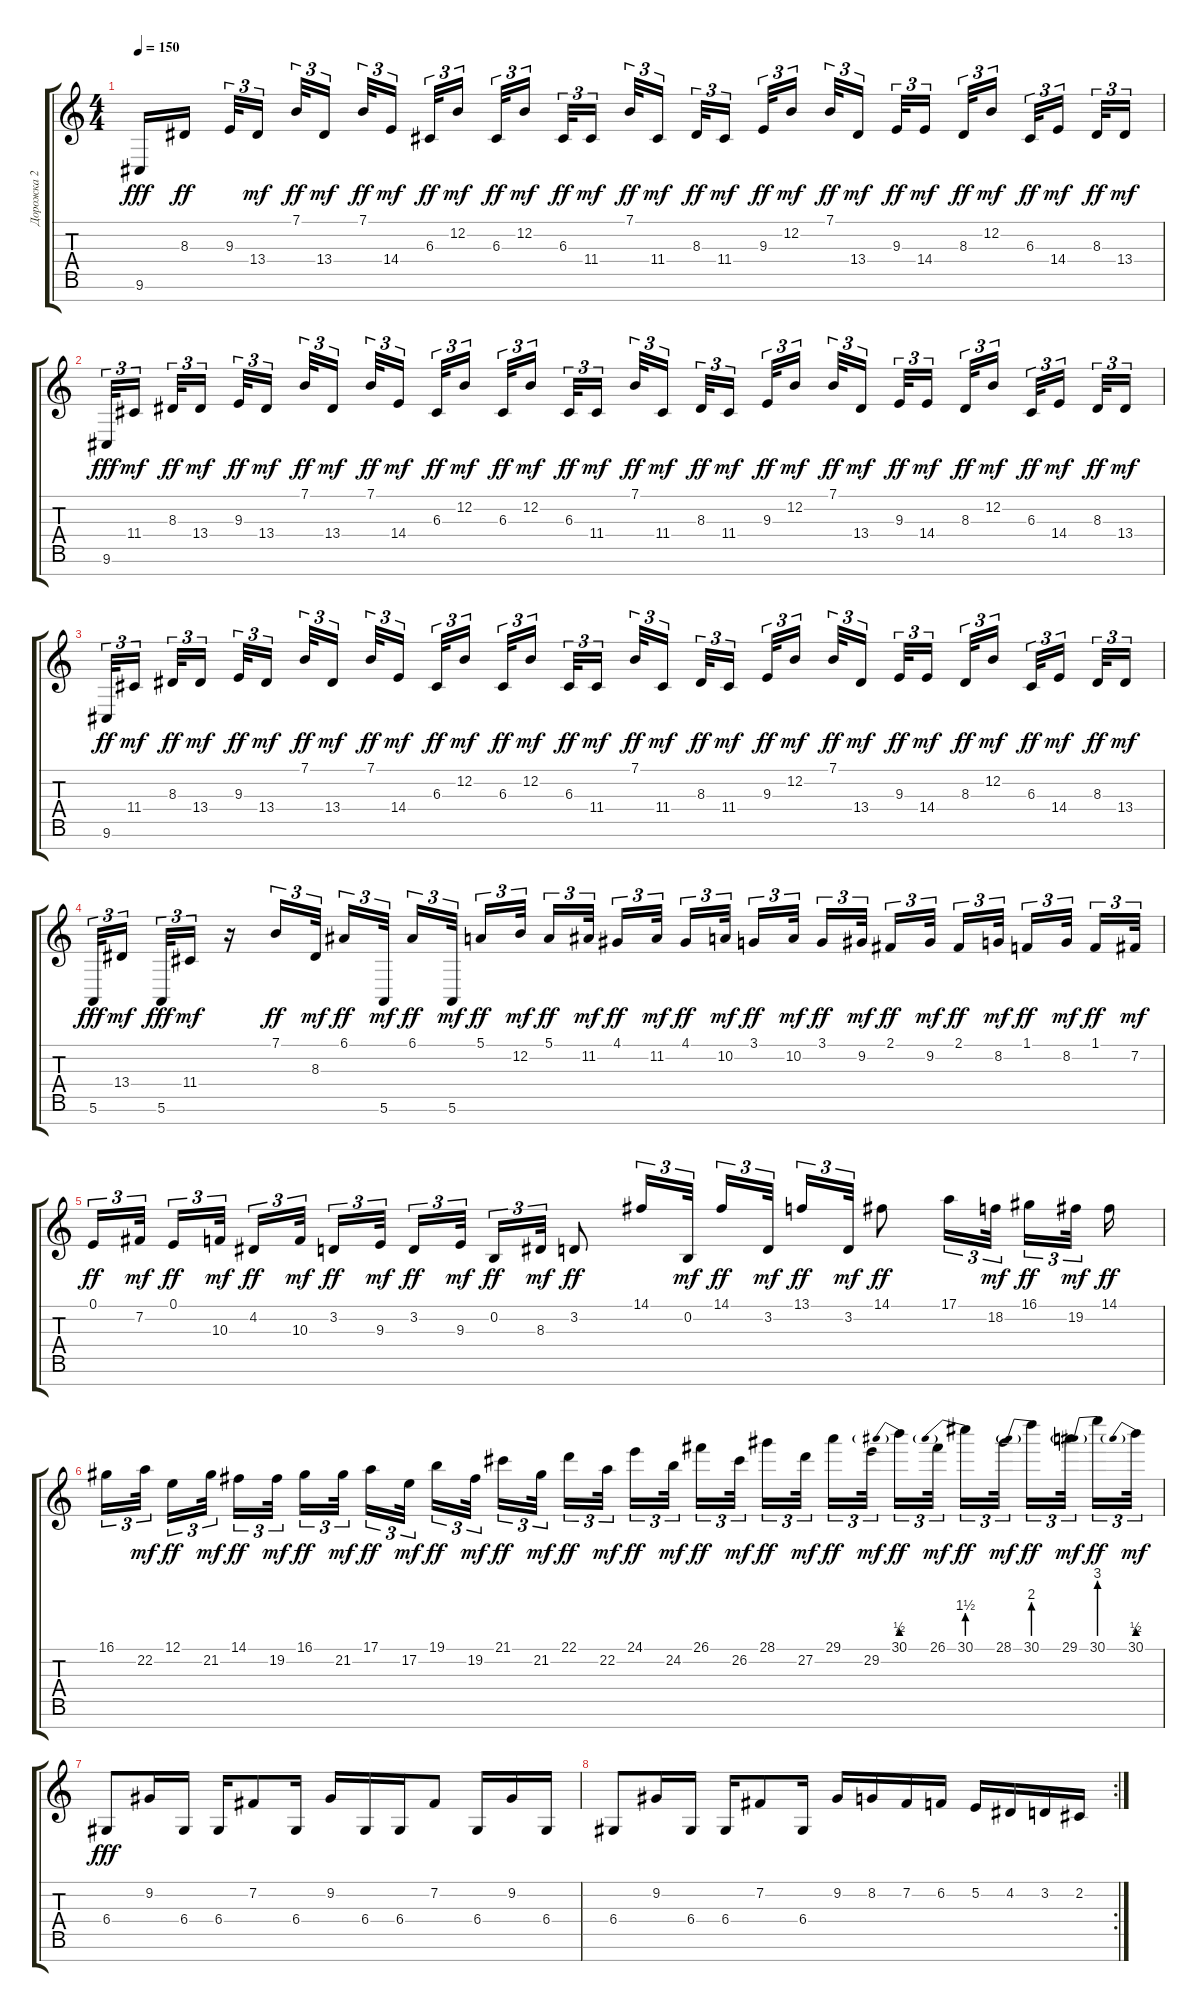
\track ("Дорожка 2" "Дорожка 2") {instrument lead1square}
\staff {score tabs}
\tuning (E4 B3 G3 D3 A2 E2 B1) {hide}
\ts (4 4)
\tempo 150
\clef g2
\ks c
9.6.16{dy fff} 8.3.16{dy ff beam splitsecondary} 9.3.32{tu (3 2)} 13.4.16{tu (3 2) dy mf beam splitsecondary} 7.1.32{tu (3 2) dy ff} 13.4.16{tu (3 2) dy mf} 7.1.32{tu (3 2) dy ff} 14.4.16{tu (3 2) dy mf beam splitsecondary} 6.3.32{tu (3 2) dy ff} 12.2.16{tu (3 2) dy mf beam splitsecondary} 6.3.32{tu (3 2) dy ff} 12.2.16{tu (3 2) dy mf beam splitsecondary} 6.3.32{tu (3 2) dy ff} 11.4.16{tu (3 2) dy mf} 7.1.32{tu (3 2) dy ff} 11.4.16{tu (3 2) dy mf beam splitsecondary} 8.3.32{tu (3 2) dy ff} 11.4.16{tu (3 2) dy mf beam splitsecondary} 9.3.32{tu (3 2) dy ff} 12.2.16{tu (3 2) dy mf beam splitsecondary} 7.1.32{tu (3 2) dy ff} 13.4.16{tu (3 2) dy mf} 9.3.32{tu (3 2) dy ff} 14.4.16{tu (3 2) dy mf beam splitsecondary} 8.3.32{tu (3 2) dy ff} 12.2.16{tu (3 2) dy mf beam splitsecondary} 6.3.32{tu (3 2) dy ff} 14.4.16{tu (3 2) dy mf beam splitsecondary} 8.3.32{tu (3 2) dy ff} 13.4.16{tu (3 2) dy mf} |
9.6.32{tu (3 2) dy fff} 11.4.16{tu (3 2) dy mf beam splitsecondary} 8.3.32{tu (3 2) dy ff} 13.4.16{tu (3 2) dy mf beam splitsecondary} 9.3.32{tu (3 2) dy ff} 13.4.16{tu (3 2) dy mf beam splitsecondary} 7.1.32{tu (3 2) dy ff} 13.4.16{tu (3 2) dy mf} 7.1.32{tu (3 2) dy ff} 14.4.16{tu (3 2) dy mf beam splitsecondary} 6.3.32{tu (3 2) dy ff} 12.2.16{tu (3 2) dy mf beam splitsecondary} 6.3.32{tu (3 2) dy ff} 12.2.16{tu (3 2) dy mf beam splitsecondary} 6.3.32{tu (3 2) dy ff} 11.4.16{tu (3 2) dy mf} 7.1.32{tu (3 2) dy ff} 11.4.16{tu (3 2) dy mf beam splitsecondary} 8.3.32{tu (3 2) dy ff} 11.4.16{tu (3 2) dy mf beam splitsecondary} 9.3.32{tu (3 2) dy ff} 12.2.16{tu (3 2) dy mf beam splitsecondary} 7.1.32{tu (3 2) dy ff} 13.4.16{tu (3 2) dy mf} 9.3.32{tu (3 2) dy ff} 14.4.16{tu (3 2) dy mf beam splitsecondary} 8.3.32{tu (3 2) dy ff} 12.2.16{tu (3 2) dy mf beam splitsecondary} 6.3.32{tu (3 2) dy ff} 14.4.16{tu (3 2) dy mf beam splitsecondary} 8.3.32{tu (3 2) dy ff} 13.4.16{tu (3 2) dy mf} |
9.6.32{tu (3 2) dy ff} 11.4.16{tu (3 2) dy mf beam splitsecondary} 8.3.32{tu (3 2) dy ff} 13.4.16{tu (3 2) dy mf beam splitsecondary} 9.3.32{tu (3 2) dy ff} 13.4.16{tu (3 2) dy mf beam splitsecondary} 7.1.32{tu (3 2) dy ff} 13.4.16{tu (3 2) dy mf} 7.1.32{tu (3 2) dy ff} 14.4.16{tu (3 2) dy mf beam splitsecondary} 6.3.32{tu (3 2) dy ff} 12.2.16{tu (3 2) dy mf beam splitsecondary} 6.3.32{tu (3 2) dy ff} 12.2.16{tu (3 2) dy mf beam splitsecondary} 6.3.32{tu (3 2) dy ff} 11.4.16{tu (3 2) dy mf} 7.1.32{tu (3 2) dy ff} 11.4.16{tu (3 2) dy mf beam splitsecondary} 8.3.32{tu (3 2) dy ff} 11.4.16{tu (3 2) dy mf beam splitsecondary} 9.3.32{tu (3 2) dy ff} 12.2.16{tu (3 2) dy mf beam splitsecondary} 7.1.32{tu (3 2) dy ff} 13.4.16{tu (3 2) dy mf} 9.3.32{tu (3 2) dy ff} 14.4.16{tu (3 2) dy mf beam splitsecondary} 8.3.32{tu (3 2) dy ff} 12.2.16{tu (3 2) dy mf beam splitsecondary} 6.3.32{tu (3 2) dy ff} 14.4.16{tu (3 2) dy mf beam splitsecondary} 8.3.32{tu (3 2) dy ff} 13.4.16{tu (3 2) dy mf} |
5.6.32{tu (3 2) dy fff} 13.4.16{tu (3 2) dy mf beam splitsecondary} 5.6.32{tu (3 2) dy fff} 11.4.16{tu (3 2) dy mf} r.16 7.1.16{tu (3 2) dy ff} 8.3.32{tu (3 2) dy mf} 6.1.16{tu (3 2) dy ff} 5.6.32{tu (3 2) dy mf beam splitsecondary} 6.1.16{tu (3 2) dy ff} 5.6.32{tu (3 2) dy mf beam splitsecondary} 5.1.16{tu (3 2) dy ff} 12.2.32{tu (3 2) dy mf beam splitsecondary} 5.1.16{tu (3 2) dy ff} 11.2.32{tu (3 2) dy mf} 4.1.16{tu (3 2) dy ff} 11.2.32{tu (3 2) dy mf beam splitsecondary} 4.1.16{tu (3 2) dy ff} 10.2.32{tu (3 2) dy mf beam splitsecondary} 3.1.16{tu (3 2) dy ff} 10.2.32{tu (3 2) dy mf beam splitsecondary} 3.1.16{tu (3 2) dy ff} 9.2.32{tu (3 2) dy mf} 2.1.16{tu (3 2) dy ff} 9.2.32{tu (3 2) dy mf beam splitsecondary} 2.1.16{tu (3 2) dy ff} 8.2.32{tu (3 2) dy mf beam splitsecondary} 1.1.16{tu (3 2) dy ff} 8.2.32{tu (3 2) dy mf beam splitsecondary} 1.1.16{tu (3 2) dy ff} 7.2.32{tu (3 2) dy mf} |
0.1.16{tu (3 2) dy ff} 7.2.32{tu (3 2) dy mf beam splitsecondary} 0.1.16{tu (3 2) dy ff} 10.3.32{tu (3 2) dy mf beam splitsecondary} 4.2.16{tu (3 2) dy ff} 10.3.32{tu (3 2) dy mf beam splitsecondary} 3.2.16{tu (3 2) dy ff} 9.3.32{tu (3 2) dy mf} 3.2.16{tu (3 2) dy ff} 9.3.32{tu (3 2) dy mf beam splitsecondary} 0.2.16{tu (3 2) dy ff} 8.3.32{tu (3 2) dy mf} 3.2.8{dy ff} 14.1.16{tu (3 2)} 0.2.32{tu (3 2) dy mf beam splitsecondary} 14.1.16{tu (3 2) dy ff} 3.2.32{tu (3 2) dy mf beam splitsecondary} 13.1.16{tu (3 2) dy ff} 3.2.32{tu (3 2) dy mf} 14.1.8{dy ff} 17.1.16{tu (3 2)} 18.2.32{tu (3 2) dy mf beam splitsecondary} 16.1.16{tu (3 2) dy ff} 19.2.32{tu (3 2) dy mf beam splitsecondary} 14.1.16{dy ff} |
16.1.16{tu (3 2)} 22.2.32{tu (3 2) dy mf beam splitsecondary} 12.1.16{tu (3 2) dy ff} 21.2.32{tu (3 2) dy mf beam splitsecondary} 14.1.16{tu (3 2) dy ff} 19.2.32{tu (3 2) dy mf beam splitsecondary} 16.1.16{tu (3 2) dy ff} 21.2.32{tu (3 2) dy mf} 17.1.16{tu (3 2) dy ff} 17.2.32{tu (3 2) dy mf beam splitsecondary} 19.1.16{tu (3 2) dy ff} 19.2.32{tu (3 2) dy mf beam splitsecondary} 21.1.16{tu (3 2) dy ff} 21.2.32{tu (3 2) dy mf beam splitsecondary} 22.1.16{tu (3 2) dy ff} 22.2.32{tu (3 2) dy mf} 24.1.16{tu (3 2) dy ff} 24.2.32{tu (3 2) dy mf beam splitsecondary} 26.1.16{tu (3 2) dy ff} 26.2.32{tu (3 2) dy mf beam splitsecondary} 28.1.16{tu (3 2) dy ff} 27.2.32{tu (3 2) dy mf beam splitsecondary} 29.1.16{tu (3 2) dy ff} 29.2.32{tu (3 2) dy mf} 30.1{be (prebend 0 2 60 2)}.16{tu (3 2) dy ff} 26.1.32{tu (3 2) dy mf beam splitsecondary} 30.1{be (prebend 0 6 60 6)}.16{tu (3 2) dy ff} 28.1.32{tu (3 2) dy mf beam splitsecondary} 30.1{be (prebend 0 8 60 8)}.16{tu (3 2) dy ff} 29.1.32{tu (3 2) dy mf beam splitsecondary} 30.1{be (prebend 0 12 60 12)}.16{tu (3 2) dy ff} 30.1{be (prebend 0 2 60 2)}.32{tu (3 2) dy mf} |
6.4.8{dy fff} 9.2.16 6.4.16 6.4.16 7.2.8 6.4.16 9.2.16 6.4.16 6.4.16 7.2.8 6.4.16 9.2.16 6.4.16 |
\rc 2
6.4.8 9.2.16 6.4.16 6.4.16 7.2.8 6.4.16 9.2.16 8.2.16 7.2.16 6.2.16 5.2.16 4.2.16 3.2.16 2.2.16
